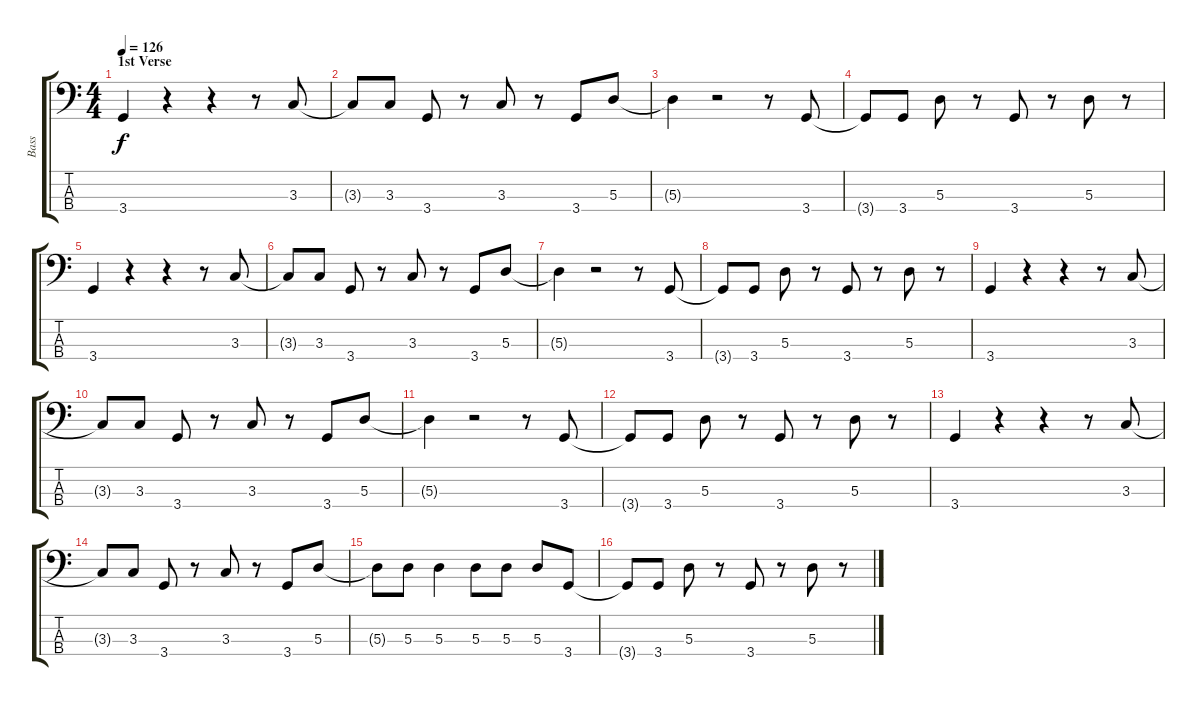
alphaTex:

\track ("Bass" "Bass") {instrument electricbasspick}
\staff {score tabs}
\tuning (G2 D2 A1 E1) {hide}
\ts (4 4)
\section ("" "1st Verse")
\tempo 126
\clef f4
\ks c
3.4.4{dy f} r.4 r.4 r.8 3.3.8 |
3.3{t}.8 3.3.8 3.4.8 r.8 3.3.8 r.8 3.4.8 5.3.8 |
5.3{t}.4 r.2 r.8 3.4.8 |
3.4{t}.8 3.4.8 5.3.8 r.8 3.4.8 r.8 5.3.8 r.8 |
3.4.4 r.4 r.4 r.8 3.3.8 |
3.3{t}.8 3.3.8 3.4.8 r.8 3.3.8 r.8 3.4.8 5.3.8 |
5.3{t}.4 r.2 r.8 3.4.8 |
3.4{t}.8 3.4.8 5.3.8 r.8 3.4.8 r.8 5.3.8 r.8 |
3.4.4 r.4 r.4 r.8 3.3.8 |
3.3{t}.8 3.3.8 3.4.8 r.8 3.3.8 r.8 3.4.8 5.3.8 |
5.3{t}.4 r.2 r.8 3.4.8 |
3.4{t}.8 3.4.8 5.3.8 r.8 3.4.8 r.8 5.3.8 r.8 |
3.4.4 r.4 r.4 r.8 3.3.8 |
3.3{t}.8 3.3.8 3.4.8 r.8 3.3.8 r.8 3.4.8 5.3.8 |
5.3{t}.8 5.3.8 5.3.4 5.3.8 5.3.8 5.3.8 3.4.8 |
3.4{t}.8 3.4.8 5.3.8 r.8 3.4.8 r.8 5.3.8 r.8
